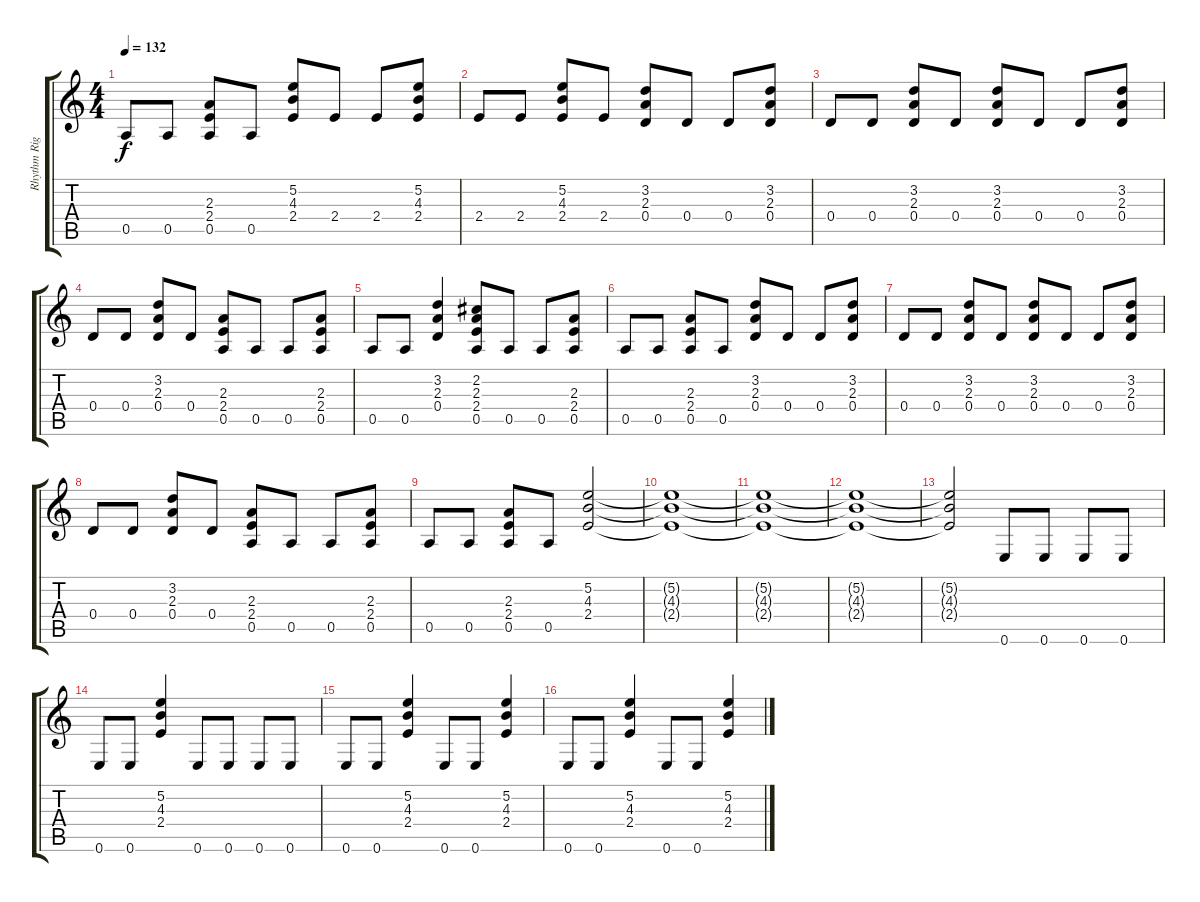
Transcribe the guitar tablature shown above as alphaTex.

\track ("Rhythm Right pan" "Rhythm Rig") {instrument distortionguitar}
\staff {score tabs}
\tuning (E4 B3 G3 D3 A2 E2) {hide}
\ts (4 4)
\tempo 132
\clef g2
\ks c
0.5.8{dy f} 0.5.8 (2.3 2.4 0.5).8 0.5.8 (5.2 4.3 2.4).8 2.4.8 2.4.8 (5.2 4.3 2.4).8 |
2.4.8 2.4.8 (5.2 4.3 2.4).8 2.4.8 (3.2 2.3 0.4).8 0.4.8 0.4.8 (3.2 2.3 0.4).8 |
0.4.8 0.4.8 (3.2 2.3 0.4).8 0.4.8 (3.2 2.3 0.4).8 0.4.8 0.4.8 (3.2 2.3 0.4).8 |
0.4.8 0.4.8 (3.2 2.3 0.4).8 0.4.8 (2.3 2.4 0.5).8 0.5.8 0.5.8 (2.3 2.4 0.5).8 |
0.5.8 0.5.8 (3.2 2.3 0.4).4 (2.2 2.3 2.4 0.5).8 0.5.8 0.5.8 (2.3 2.4 0.5).8 |
0.5.8 0.5.8 (2.3 2.4 0.5).8 0.5.8 (3.2 2.3 0.4).8 0.4.8 0.4.8 (3.2 2.3 0.4).8 |
0.4.8 0.4.8 (3.2 2.3 0.4).8 0.4.8 (3.2 2.3 0.4).8 0.4.8 0.4.8 (3.2 2.3 0.4).8 |
0.4.8 0.4.8 (3.2 2.3 0.4).8 0.4.8 (2.3 2.4 0.5).8 0.5.8 0.5.8 (2.3 2.4 0.5).8 |
0.5.8 0.5.8 (2.3 2.4 0.5).8 0.5.8 (5.2 4.3 2.4).2 |
(5.2{t} 4.3{t} 2.4{t}).1 |
(5.2{t} 4.3{t} 2.4{t}).1 |
(5.2{t} 4.3{t} 2.4{t}).1 |
(5.2{t} 4.3{t} 2.4{t}).2 0.6.8 0.6.8 0.6.8 0.6.8 |
0.6.8 0.6.8 (5.2 4.3 2.4).4 0.6.8 0.6.8 0.6.8 0.6.8 |
0.6.8 0.6.8 (5.2 4.3 2.4).4 0.6.8 0.6.8 (5.2 4.3 2.4).4 |
0.6.8 0.6.8 (5.2 4.3 2.4).4 0.6.8 0.6.8 (5.2 4.3 2.4).4
